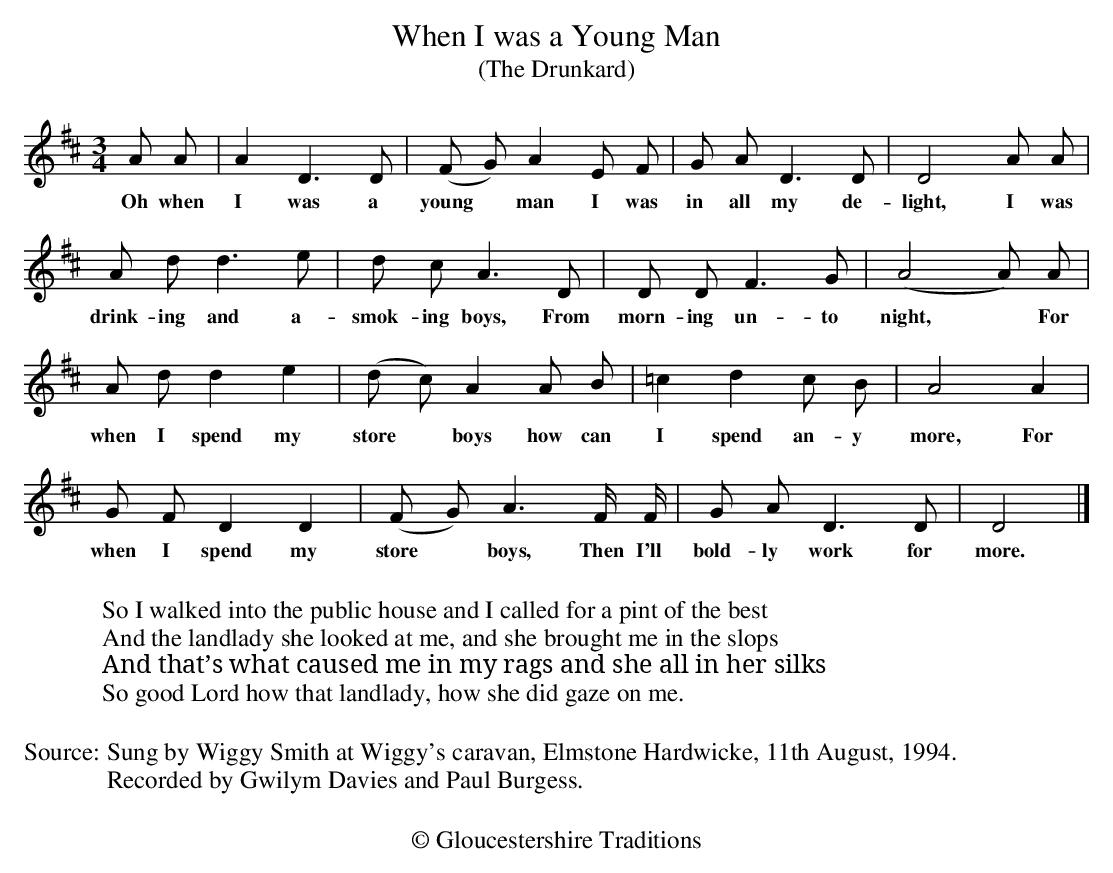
X:1 [invariable]
T: When I was a Young Man
T:(The Drunkard)
M: 3/4
L: 1/8
K: D
A A | A2 D3 D | (F G) A2 E F | G A D3 D | D4 A A |
w:Oh when I was a young* man I was  in all my de- light, I was
A d d3 e | d cA3 D | D D F3 G | (A4 A) A |
w:drink-ing and a-smok-ing boys, From morn-ing un- to night,* For
A d d2 e2 | (d c) A2 A B | =c2 d2 c B | A4 A2 |
w:when I spend my store* boys how can I spend an-y more, For
G F D2 D2 | (F G)A3 F/ F/ | G A D3  D| D4 |]
w:when I spend my store* boys, Then I'll bold-ly work for more.
W:
W:So I walked into the public house and I called for a pint of the best
W:And the landlady she looked at me, and she brought me in the slops
W:And that’s what caused me in my rags and she all in her silks
W:So good Lord how that landlady, how she did gaze on me.
W:
